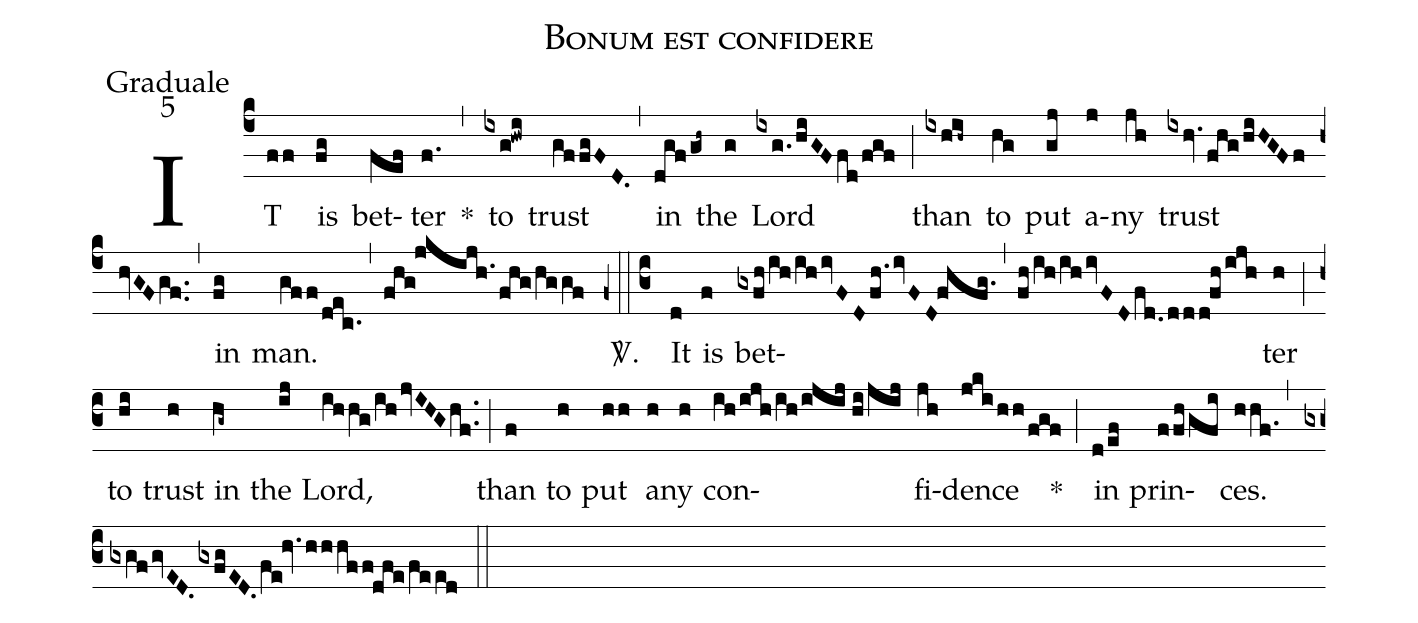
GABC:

name:Bonum est confidere;
office-part:Graduale;
mode:5;
%%
(c4) IT(ff) is(fg) bet(fef)ter(f.) *(,) to(ixg!hwi) trust(gffgFD.0) (,) in(dgf/gh~) the(g) Lord(ixg./hiGFfd/fgf) (;) than(ixhih~) to(hg) put(gj) a(j)ny(jh) trust(ixhv.fhg/hiHGF/f/hvGF/gf..) (,) in(fg) man.(gff/dec.) (,) (fhg!jkijh./fhg/hggf) <sp>V/</sp>.(z0::c3) It(d) is(f) bet(gxfh/ih/ih/ivFD/fh.ivFD!fhfg.,fh/ih/ih/ivFD/fd.0ddd!fh/ijh)ter(h) (;) to(hi) trust(h) in(hg~) the(ij) Lord,(ihhg/ih/jvIHG/hf..) (;) than(f) to(h) put(hh) a(h)ny(h) con(ih/ijh/ih/ijij//hi/jij)fi(jh)dence(jki/hh/fgf) *(;) in(d/ef) prin(ffh/gfi)ces.(hhf.) (,) (gxgf/gvED.0/gxfgED./fe!hv.1hhhff!dfe/feed) (::)
